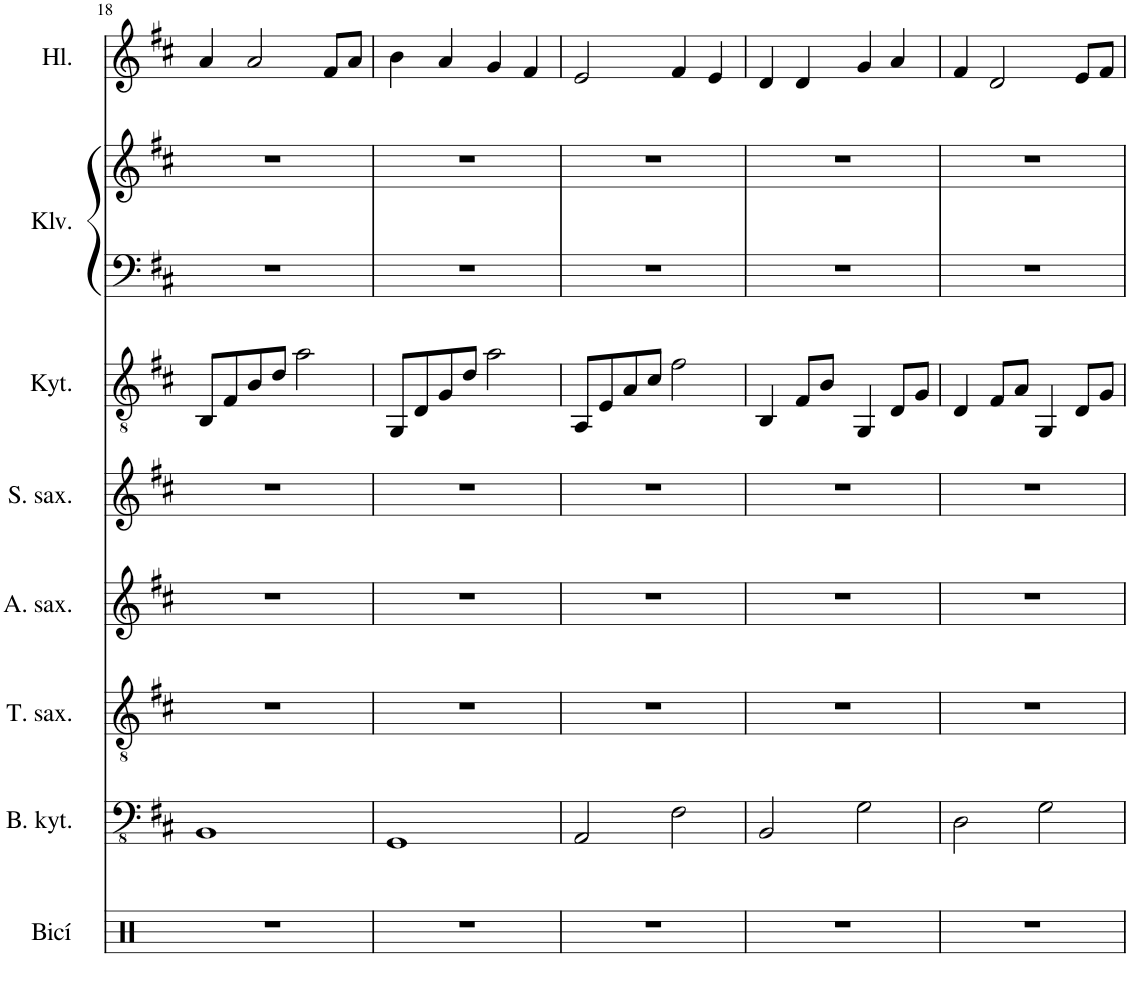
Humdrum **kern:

**kern	**kern	**kern	**kern	**kern	**kern	**kern	**kern	**kern
*part8	*part7	*part6	*part5	*part4	*part3	*part2	*part2	*part1
*staff9	*staff8	*staff7	*staff6	*staff5	*staff4	*staff3	*staff2	*staff1
*I"Bicí souprava	*I"Basová kytara	*I"Tenorový saxofon	*I"Altový saxofon	*I"Sopránový saxofon	*I"Akustická kytara	*I"Klavír	*	*I"Zpěv
*I'Bicí	*I'B. kyt.	*I'T. sax.	*I'A. sax.	*I'S. sax.	*I'Kyt.	*I'Klv.	*	*
!!LO:PB:g=z
*clefX	*clefFv4	*clefGv2	*clefG2	*clefG2	*clefGv2	*clefF4	*clefG2	*clefG2
*	*	*ITrd8c14	*	*ITrd1c2	*	*	*	*
*k[]	*k[f#c#]	*k[f#c#]	*k[f#c#]	*k[f#c#]	*k[f#c#]	*k[f#c#]	*k[f#c#]	*k[f#c#]
*M4/4	*M4/4	*M4/4	*M4/4	*M4/4	*M4/4	*M4/4	*M4/4	*M4/4
=18	=18	=18	=18	=18	=18	=18	=18	=18
1r	1BBB	1r	1r	1r	8BB/L	1r	1r	4a/
.	.	.	.	.	8F#/	.	.	.
.	.	.	.	.	8B/	.	.	2a/
.	.	.	.	.	8d/J	.	.	.
.	.	.	.	.	2a\	.	.	.
.	.	.	.	.	.	.	.	8f#/L
.	.	.	.	.	.	.	.	8a/J
=19	=19	=19	=19	=19	=19	=19	=19	=19
1r	1GGG	1r	1r	1r	8GG/L	1r	1r	4b\
.	.	.	.	.	8D/	.	.	.
.	.	.	.	.	8G/	.	.	4a/
.	.	.	.	.	8d/J	.	.	.
.	.	.	.	.	2a\	.	.	4g/
.	.	.	.	.	.	.	.	4f#/
=20	=20	=20	=20	=20	=20	=20	=20	=20
1r	2AAA/	1r	1r	1r	8AA/L	1r	1r	2e/
.	.	.	.	.	8E/	.	.	.
.	.	.	.	.	8A/	.	.	.
.	.	.	.	.	8c#/J	.	.	.
.	2FF#\	.	.	.	2f#\	.	.	4f#/
.	.	.	.	.	.	.	.	4e/
=21	=21	=21	=21	=21	=21	=21	=21	=21
1r	2BBB/	1r	1r	1r	4BB/	1r	1r	4d/
.	.	.	.	.	8F#/L	.	.	4d/
.	.	.	.	.	8B/J	.	.	.
.	2GG\	.	.	.	4GG/	.	.	4g/
.	.	.	.	.	8D/L	.	.	4a/
.	.	.	.	.	8G/J	.	.	.
=22	=22	=22	=22	=22	=22	=22	=22	=22
1r	2DD\	1r	1r	1r	4D/	1r	1r	4f#/
.	.	.	.	.	8F#/L	.	.	2d/
.	.	.	.	.	8A/J	.	.	.
.	2GG\	.	.	.	4GG/	.	.	.
.	.	.	.	.	8D/L	.	.	8e/L
.	.	.	.	.	8G/J	.	.	8f#/J
=	=	=	=	=	=	=	=	=
*-	*-	*-	*-	*-	*-	*-	*-	*-
